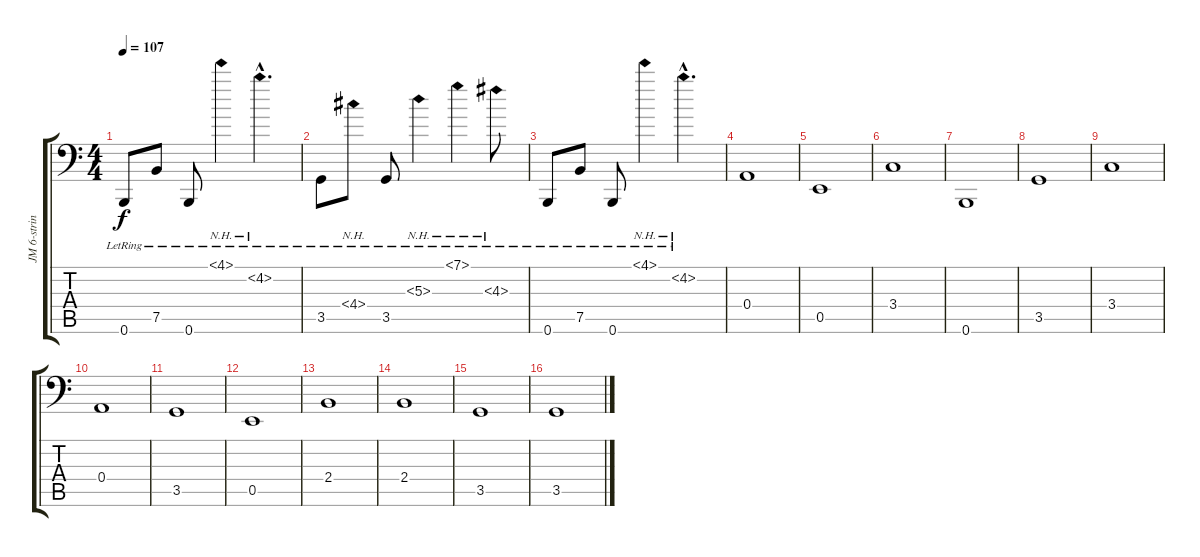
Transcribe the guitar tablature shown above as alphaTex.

\track ("JM 6-string Bass" "JM 6-strin") {instrument electricbassfinger}
\staff {score tabs}
\tuning (C3 G2 D2 A1 E1 B0) {hide}
\ts (4 4)
\tempo 107
\clef f4
\ks c
0.6{lr}.8{dy f} 7.5{lr}.8 0.6{lr}.8 4.1{nh lr}.4 4.2{nh hac lr}.4{d} |
3.5{lr}.8 4.4{nh lr}.8 3.5{lr}.8 5.3{nh lr}.4 7.1{nh lr}.4 4.3{nh lr}.8 |
0.6{lr}.8 7.5{lr}.8 0.6{lr}.8 4.1{nh lr}.4 4.2{nh hac lr}.4{d} |
0.4.1 |
0.5.1 |
3.4.1 |
0.6.1 |
3.5.1 |
3.4.1 |
0.4.1 |
3.5.1 |
0.5.1 |
2.4.1 |
2.4.1 |
3.5.1 |
3.5.1
